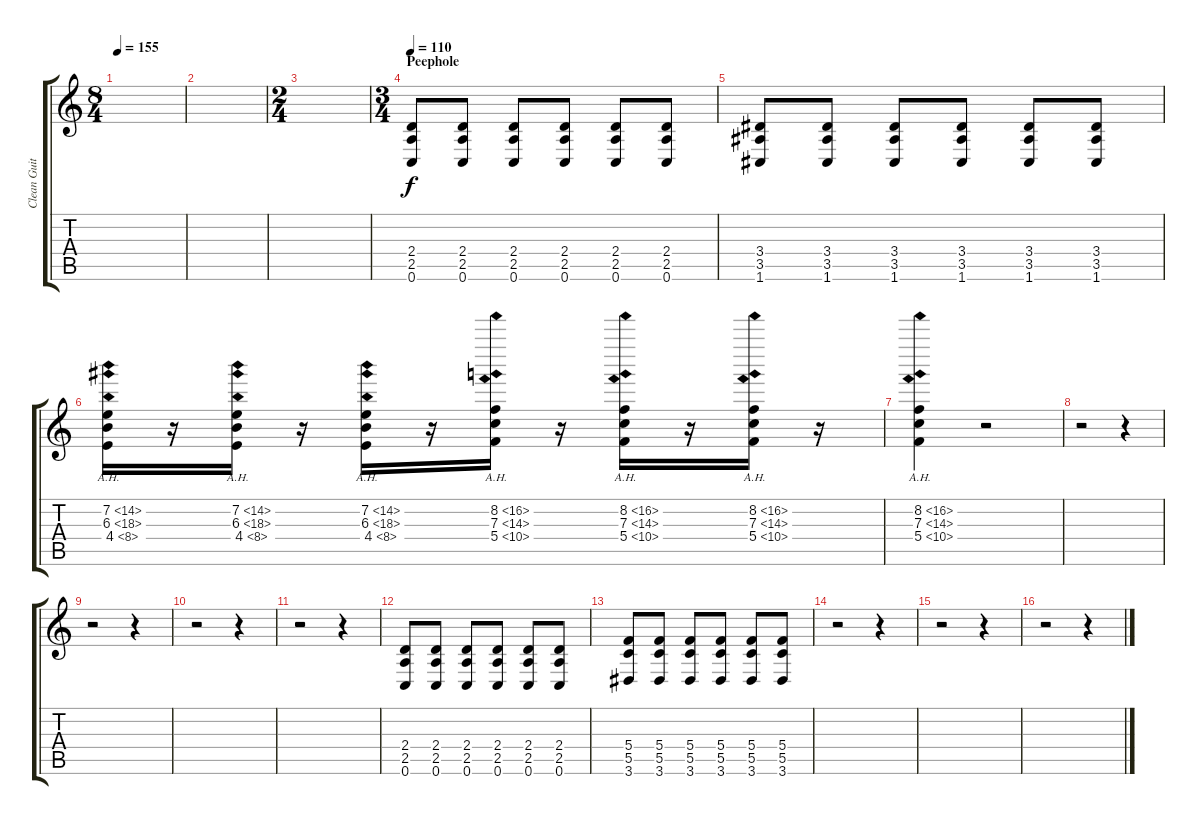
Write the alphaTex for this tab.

\track ("Clean Guitar" "Clean Guit") {instrument electricguitarclean}
\staff {score tabs}
\tuning (D4 A3 F3 C3 G2 C2) {hide}
\ts (8 4)
\tempo 155
\clef g2
\ks c
|
|
\ts (2 4)
|
\ts (3 4)
\section ("" "Peephole")
\tempo 110
(2.4 2.5 0.6).8{volume 10 instrument overdrivenguitar} (2.4 2.5 0.6).8 (2.4 2.5 0.6).8 (2.4 2.5 0.6).8 (2.4 2.5 0.6).8 (2.4 2.5 0.6).8 |
(3.4 3.5 1.6).8 (3.4 3.5 1.6).8 (3.4 3.5 1.6).8 (3.4 3.5 1.6).8 (3.4 3.5 1.6).8 (3.4 3.5 1.6).8 |
(7.2{ah 7} 6.3{ah 12} 4.4{ah 4}).16 r.16 (7.2{ah 7} 6.3{ah 12} 4.4{ah 4}).16 r.16 (7.2{ah 7} 6.3{ah 12} 4.4{ah 4}).16 r.16 (8.2{ah 8} 7.3{ah 7} 5.4{ah 5}).16 r.16 (8.2{ah 8} 7.3{ah 7} 5.4{ah 5}).16 r.16 (8.2{ah 8} 7.3{ah 7} 5.4{ah 5}).16 r.16 |
(8.2{ah 8} 7.3{ah 7} 5.4{ah 5}).4 r.2 |
r.2 r.4 |
r.2 r.4 |
r.2 r.4 |
r.2 r.4 |
(2.4 2.5 0.6).8 (2.4 2.5 0.6).8 (2.4 2.5 0.6).8 (2.4 2.5 0.6).8 (2.4 2.5 0.6).8 (2.4 2.5 0.6).8 |
(5.4 5.5 3.6).8 (5.4 5.5 3.6).8 (5.4 5.5 3.6).8 (5.4 5.5 3.6).8 (5.4 5.5 3.6).8 (5.4 5.5 3.6).8 |
r.2 r.4 |
r.2 r.4 |
r.2 r.4
